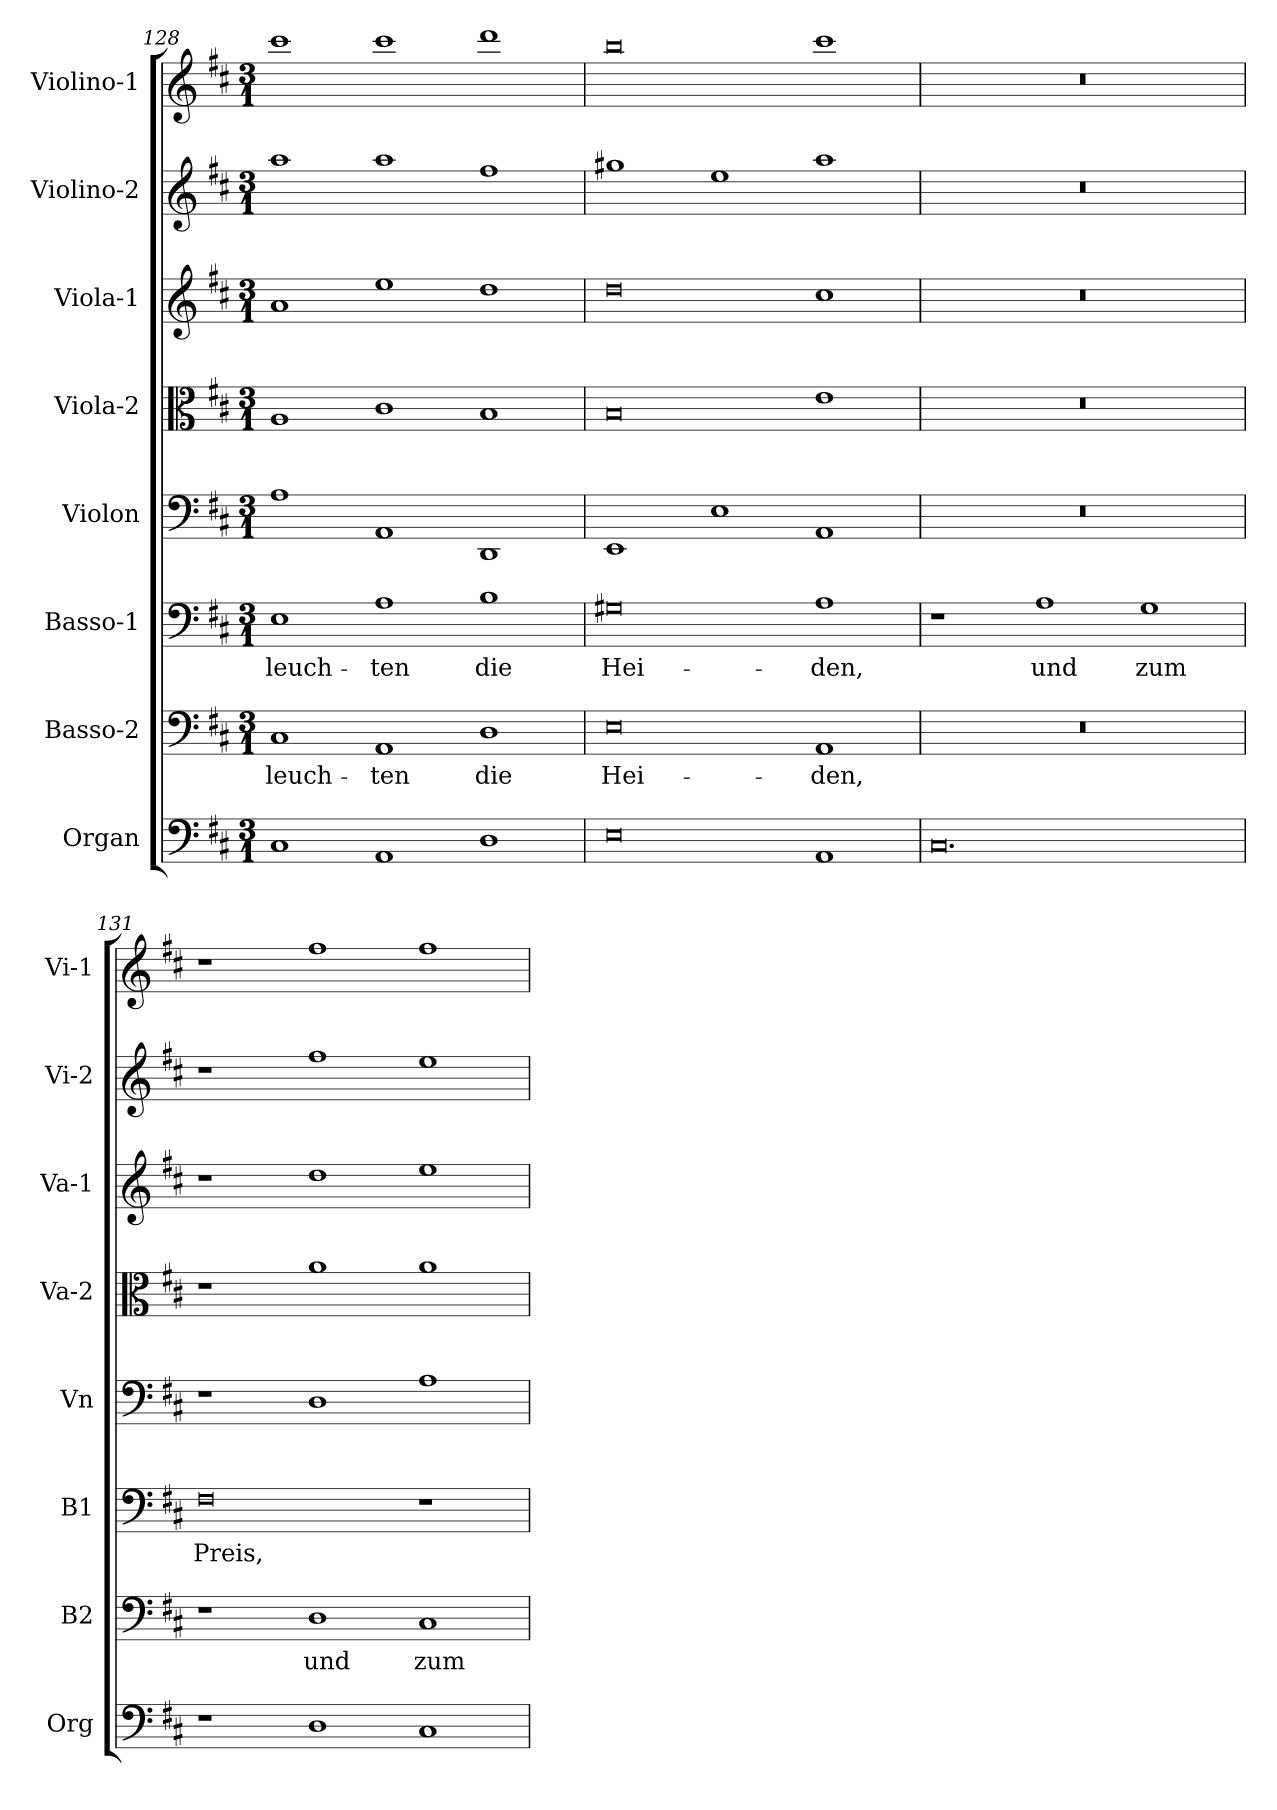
**kern	**kern	**text	**kern	**text	**kern	**kern	**kern	**kern	**kern
*part8	*part7	*part7	*part6	*part6	*part5	*part4	*part3	*part2	*part1
*staff8	*staff7	*staff7	*staff6	*staff6	*staff5	*staff4	*staff3	*staff2	*staff1
*I"Organ	*I"Basso-2	*	*I"Basso-1	*	*I"Violon	*I"Viola-2	*I"Viola-1	*I"Violino-2	*I"Violino-1
*I'Org	*I'B2	*	*I'B1	*	*I'Vn	*I'Va-2	*I'Va-1	*I'Vi-2	*I'Vi-1
*clefF4	*clefF4	*	*clefF4	*	*clefF4	*clefC3	*clefG2	*clefG2	*clefG2
*k[f#c#]	*k[f#c#]	*	*k[f#c#]	*	*k[f#c#]	*k[f#c#]	*k[f#c#]	*k[f#c#]	*k[f#c#]
*D:	*D:	*	*D:	*	*D:	*D:	*D:	*D:	*D:
*M3/1	*M3/1	*	*M3/1	*	*M3/1	*M3/1	*M3/1	*M3/1	*M3/1
=128	=128	=128	=128	=128	=128	=128	=128	=128	=128
!	!	!LO:LY:b	!	!LO:LY:b	!	!	!	!	!
1C#	1C#	-leuch-	1E	-leuch-	1A	1A	1a	1aa	1ccc#
!	!	!LO:LY:b	!	!LO:LY:b	!	!	!	!	!
1AA	1AA	-ten	1A	-ten	1AA	1c#	1ee	1aa	1ccc#
!	!	!LO:LY:b	!	!LO:LY:b	!	!	!	!	!
1D	1D	die	1B	die	1DD	1B	1dd	1ff#	1ddd
=129	=129	=129	=129	=129	=129	=129	=129	=129	=129
!	!	!LO:LY:b	!	!LO:LY:b	!	!	!	!	!
0E	0E	Hei-	0G#X	Hei-	1EE	0B	0dd	1gg#X	0bb
.	.	.	.	.	1E	.	.	1ee	.
!	!	!LO:LY:b	!	!LO:LY:b	!	!	!	!	!
1AA	1AA	-den,	1A	-den,	1AA	1e	1cc#	1aa	1ccc#
=130	=130	=130	=130	=130	=130	=130	=130	=130	=130
0.C#	0.r	.	1r	.	0.r	0.r	0.r	0.r	0.r
!	!	!	!	!LO:LY:b	!	!	!	!	!
.	.	.	1A	und	.	.	.	.	.
!	!	!	!	!LO:LY:b	!	!	!	!	!
.	.	.	1G	zum	.	.	.	.	.
=131	=131	=131	=131	=131	=131	=131	=131	=131	=131
!	!	!	!	!LO:LY:b	!	!	!	!	!
1r	1r	.	0F#	Preis,	1r	1r	1r	1r	1r
!	!	!LO:LY:b	!	!	!	!	!	!	!
1D	1D	und	.	.	1D	1a	1dd	1ff#	1ff#
!	!	!LO:LY:b	!	!	!	!	!	!	!
1C#	1C#	zum	1r	.	1A	1a	1ee	1ee	1ff#
=	=	=	=	=	=	=	=	=	=
*-	*-	*-	*-	*-	*-	*-	*-	*-	*-
